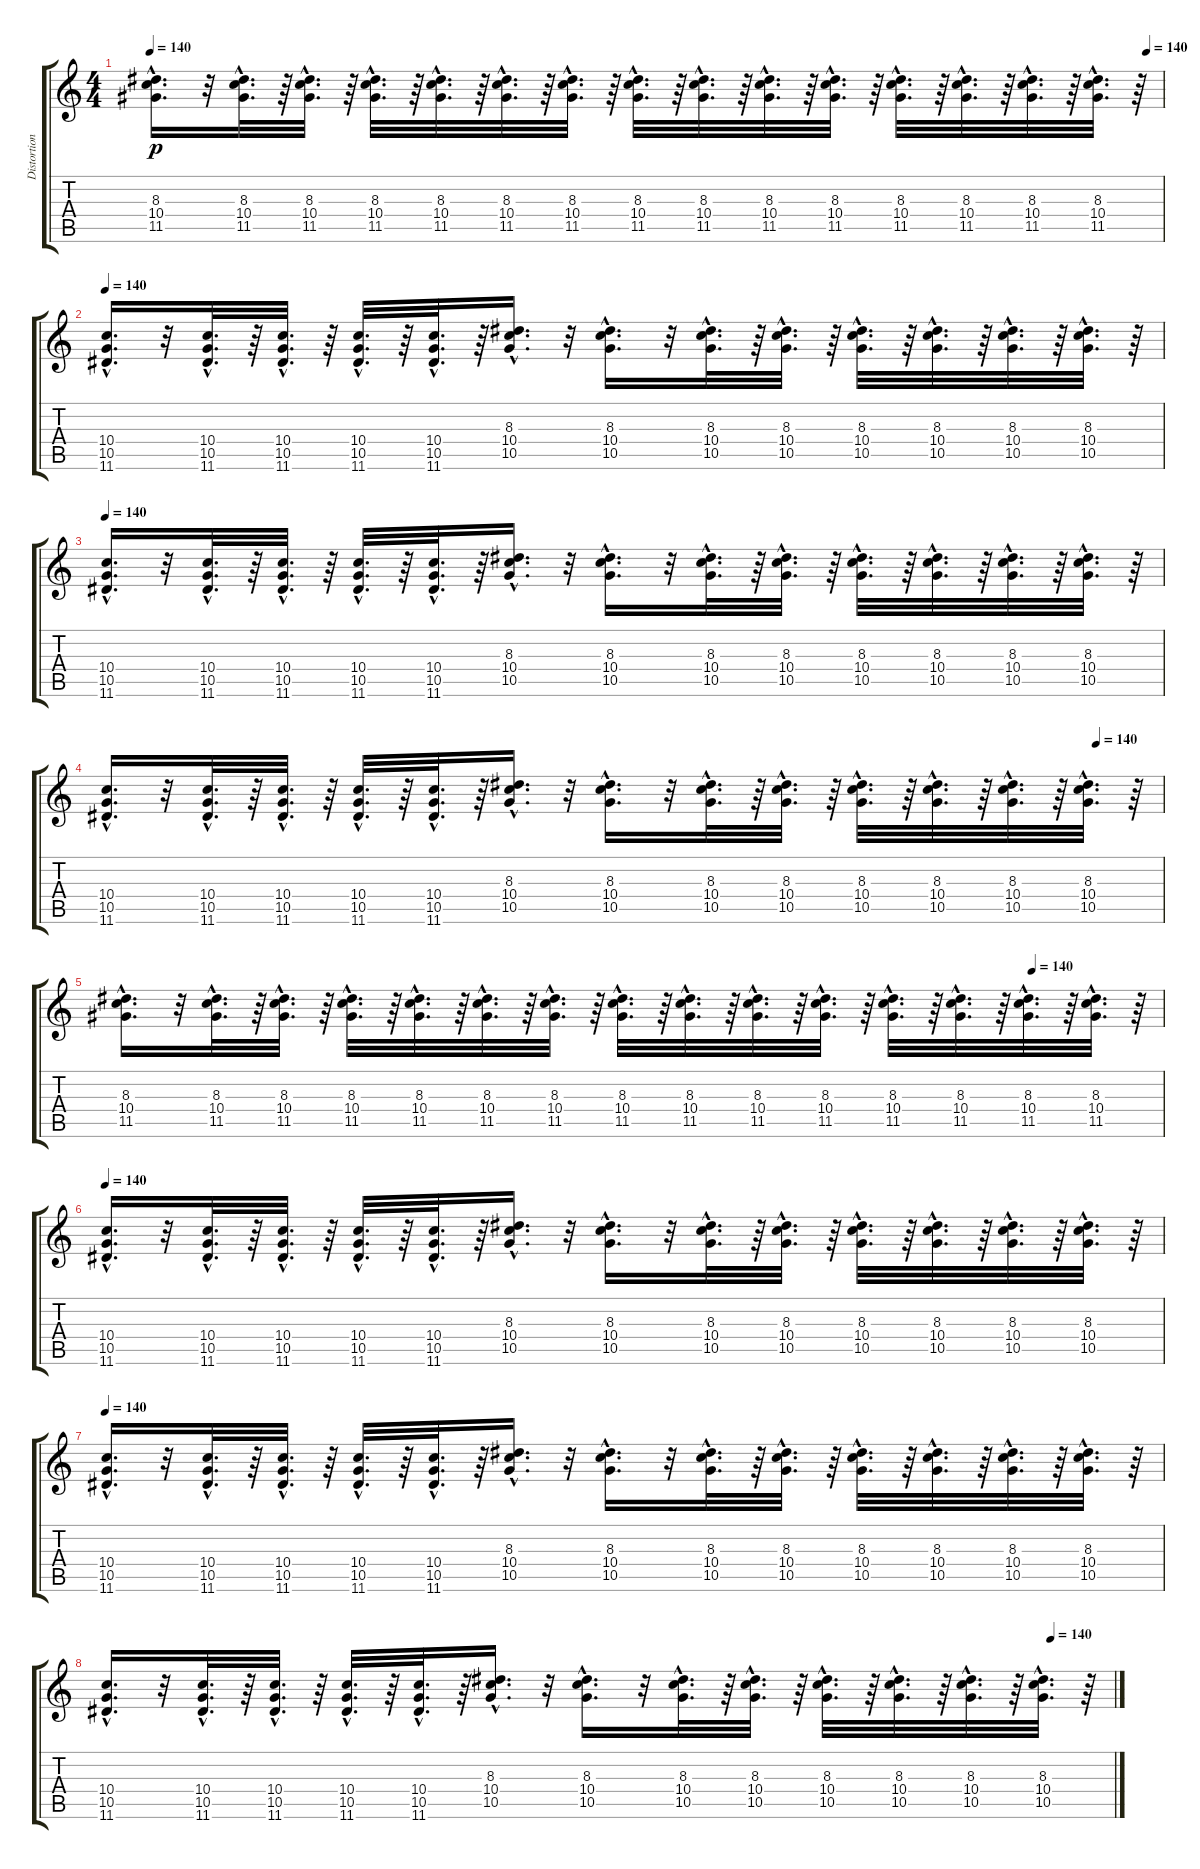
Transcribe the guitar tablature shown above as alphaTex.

\track ("Distortion" "Distortion") {instrument distortionguitar}
\staff {score tabs}
\tuning (E4 B3 G3 D3 A2 E2) {hide}
\ts (4 4)
\tempo 140
\tempo (140 0.984375)
\clef g2
\ks c
(8.3{hac} 10.4{hac} 11.5{hac}).16{d dy p} r.32 (8.3{hac} 10.4{hac} 11.5{hac}).32{d} r.64 (8.3{hac} 10.4{hac} 11.5{hac}).32{d} r.64 (8.3{hac} 10.4{hac} 11.5{hac}).32{d} r.64 (8.3{hac} 10.4{hac} 11.5{hac}).32{d} r.64 (8.3{hac} 10.4{hac} 11.5{hac}).32{d} r.64 (8.3{hac} 10.4{hac} 11.5{hac}).32{d} r.64 (8.3{hac} 10.4{hac} 11.5{hac}).32{d} r.64 (8.3{hac} 10.4{hac} 11.5{hac}).32{d} r.64 (8.3{hac} 10.4{hac} 11.5{hac}).32{d} r.64 (8.3{hac} 10.4{hac} 11.5{hac}).32{d} r.64 (8.3{hac} 10.4{hac} 11.5{hac}).32{d} r.64 (8.3{hac} 10.4{hac} 11.5{hac}).32{d} r.64 (8.3{hac} 10.4{hac} 11.5{hac}).32{d} r.64 (8.3{hac} 10.4{hac} 11.5{hac}).32{d} r.64 |
\tempo 140
(10.4{hac} 10.5{hac} 11.6{hac}).16{d} r.32 (10.4{hac} 10.5{hac} 11.6{hac}).32{d} r.64 (10.4{hac} 10.5{hac} 11.6{hac}).32{d} r.64 (10.4{hac} 10.5{hac} 11.6{hac}).32{d} r.64 (10.4{hac} 10.5{hac} 11.6{hac}).32{d} r.64 (8.3{hac} 10.4{hac} 10.5{hac}).16{d} r.32 (8.3{hac} 10.4{hac} 10.5{hac}).16{d} r.32 (8.3{hac} 10.4{hac} 10.5{hac}).32{d} r.64 (8.3{hac} 10.4{hac} 10.5{hac}).32{d} r.64 (8.3{hac} 10.4{hac} 10.5{hac}).32{d} r.64 (8.3{hac} 10.4{hac} 10.5{hac}).32{d} r.64 (8.3{hac} 10.4{hac} 10.5{hac}).32{d} r.64 (8.3{hac} 10.4{hac} 10.5{hac}).32{d} r.64 |
\tempo 140
(10.4{hac} 10.5{hac} 11.6{hac}).16{d} r.32 (10.4{hac} 10.5{hac} 11.6{hac}).32{d} r.64 (10.4{hac} 10.5{hac} 11.6{hac}).32{d} r.64 (10.4{hac} 10.5{hac} 11.6{hac}).32{d} r.64 (10.4{hac} 10.5{hac} 11.6{hac}).32{d} r.64 (8.3{hac} 10.4{hac} 10.5{hac}).16{d} r.32 (8.3{hac} 10.4{hac} 10.5{hac}).16{d} r.32 (8.3{hac} 10.4{hac} 10.5{hac}).32{d} r.64 (8.3{hac} 10.4{hac} 10.5{hac}).32{d} r.64 (8.3{hac} 10.4{hac} 10.5{hac}).32{d} r.64 (8.3{hac} 10.4{hac} 10.5{hac}).32{d} r.64 (8.3{hac} 10.4{hac} 10.5{hac}).32{d} r.64 (8.3{hac} 10.4{hac} 10.5{hac}).32{d} r.64 |
\tempo (140 0.9375)
(10.4{hac} 10.5{hac} 11.6{hac}).16{d} r.32 (10.4{hac} 10.5{hac} 11.6{hac}).32{d} r.64 (10.4{hac} 10.5{hac} 11.6{hac}).32{d} r.64 (10.4{hac} 10.5{hac} 11.6{hac}).32{d} r.64 (10.4{hac} 10.5{hac} 11.6{hac}).32{d} r.64 (8.3{hac} 10.4{hac} 10.5{hac}).16{d} r.32 (8.3{hac} 10.4{hac} 10.5{hac}).16{d} r.32 (8.3{hac} 10.4{hac} 10.5{hac}).32{d} r.64 (8.3{hac} 10.4{hac} 10.5{hac}).32{d} r.64 (8.3{hac} 10.4{hac} 10.5{hac}).32{d} r.64 (8.3{hac} 10.4{hac} 10.5{hac}).32{d} r.64 (8.3{hac} 10.4{hac} 10.5{hac}).32{d} r.64 (8.3{hac} 10.4{hac} 10.5{hac}).32{d} r.64 |
\tempo (140 0.875)
(8.3{hac} 10.4{hac} 11.5{hac}).16{d} r.32 (8.3{hac} 10.4{hac} 11.5{hac}).32{d} r.64 (8.3{hac} 10.4{hac} 11.5{hac}).32{d} r.64 (8.3{hac} 10.4{hac} 11.5{hac}).32{d} r.64 (8.3{hac} 10.4{hac} 11.5{hac}).32{d} r.64 (8.3{hac} 10.4{hac} 11.5{hac}).32{d} r.64 (8.3{hac} 10.4{hac} 11.5{hac}).32{d} r.64 (8.3{hac} 10.4{hac} 11.5{hac}).32{d} r.64 (8.3{hac} 10.4{hac} 11.5{hac}).32{d} r.64 (8.3{hac} 10.4{hac} 11.5{hac}).32{d} r.64 (8.3{hac} 10.4{hac} 11.5{hac}).32{d} r.64 (8.3{hac} 10.4{hac} 11.5{hac}).32{d} r.64 (8.3{hac} 10.4{hac} 11.5{hac}).32{d} r.64 (8.3{hac} 10.4{hac} 11.5{hac}).32{d} r.64 (8.3{hac} 10.4{hac} 11.5{hac}).32{d} r.64 |
\tempo 140
(10.4{hac} 10.5{hac} 11.6{hac}).16{d} r.32 (10.4{hac} 10.5{hac} 11.6{hac}).32{d} r.64 (10.4{hac} 10.5{hac} 11.6{hac}).32{d} r.64 (10.4{hac} 10.5{hac} 11.6{hac}).32{d} r.64 (10.4{hac} 10.5{hac} 11.6{hac}).32{d} r.64 (8.3{hac} 10.4{hac} 10.5{hac}).16{d} r.32 (8.3{hac} 10.4{hac} 10.5{hac}).16{d} r.32 (8.3{hac} 10.4{hac} 10.5{hac}).32{d} r.64 (8.3{hac} 10.4{hac} 10.5{hac}).32{d} r.64 (8.3{hac} 10.4{hac} 10.5{hac}).32{d} r.64 (8.3{hac} 10.4{hac} 10.5{hac}).32{d} r.64 (8.3{hac} 10.4{hac} 10.5{hac}).32{d} r.64 (8.3{hac} 10.4{hac} 10.5{hac}).32{d} r.64 |
\tempo 140
(10.4{hac} 10.5{hac} 11.6{hac}).16{d} r.32 (10.4{hac} 10.5{hac} 11.6{hac}).32{d} r.64 (10.4{hac} 10.5{hac} 11.6{hac}).32{d} r.64 (10.4{hac} 10.5{hac} 11.6{hac}).32{d} r.64 (10.4{hac} 10.5{hac} 11.6{hac}).32{d} r.64 (8.3{hac} 10.4{hac} 10.5{hac}).16{d} r.32 (8.3{hac} 10.4{hac} 10.5{hac}).16{d} r.32 (8.3{hac} 10.4{hac} 10.5{hac}).32{d} r.64 (8.3{hac} 10.4{hac} 10.5{hac}).32{d} r.64 (8.3{hac} 10.4{hac} 10.5{hac}).32{d} r.64 (8.3{hac} 10.4{hac} 10.5{hac}).32{d} r.64 (8.3{hac} 10.4{hac} 10.5{hac}).32{d} r.64 (8.3{hac} 10.4{hac} 10.5{hac}).32{d} r.64 |
\tempo (140 0.9375)
(10.4{hac} 10.5{hac} 11.6{hac}).16{d} r.32 (10.4{hac} 10.5{hac} 11.6{hac}).32{d} r.64 (10.4{hac} 10.5{hac} 11.6{hac}).32{d} r.64 (10.4{hac} 10.5{hac} 11.6{hac}).32{d} r.64 (10.4{hac} 10.5{hac} 11.6{hac}).32{d} r.64 (8.3{hac} 10.4{hac} 10.5{hac}).16{d} r.32 (8.3{hac} 10.4{hac} 10.5{hac}).16{d} r.32 (8.3{hac} 10.4{hac} 10.5{hac}).32{d} r.64 (8.3{hac} 10.4{hac} 10.5{hac}).32{d} r.64 (8.3{hac} 10.4{hac} 10.5{hac}).32{d} r.64 (8.3{hac} 10.4{hac} 10.5{hac}).32{d} r.64 (8.3{hac} 10.4{hac} 10.5{hac}).32{d} r.64 (8.3{hac} 10.4{hac} 10.5{hac}).32{d} r.64
